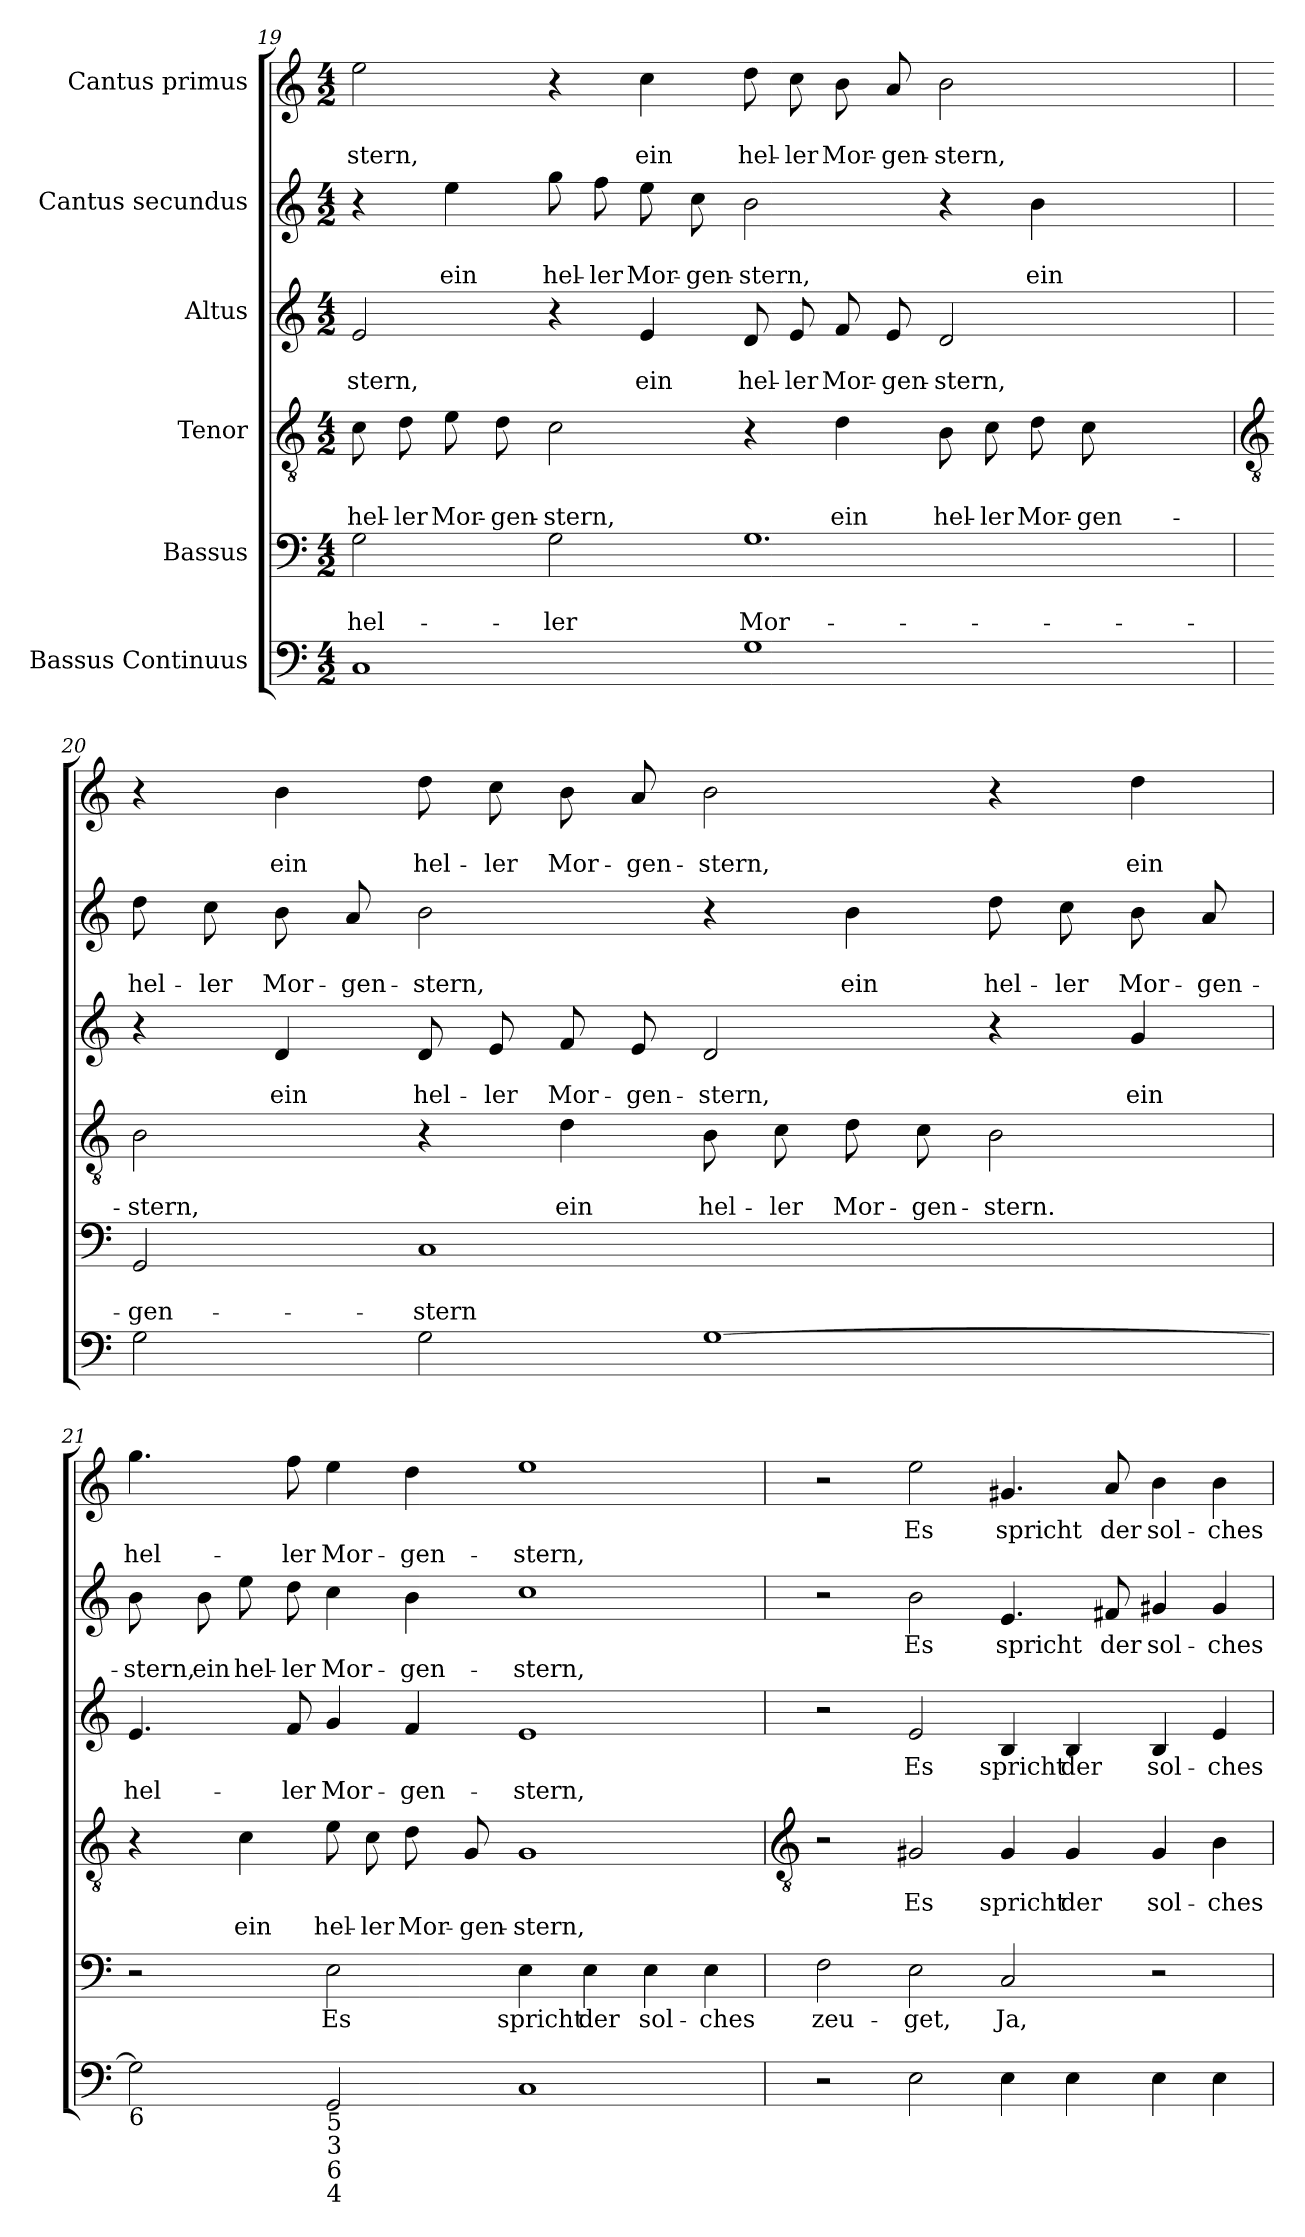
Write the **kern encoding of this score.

**kern	**kern	**text	**text	**kern	**text	**text	**kern	**text	**text	**kern	**text	**text	**kern	**text	**text
*part6	*part5	*part5	*part5	*part4	*part4	*part4	*part3	*part3	*part3	*part2	*part2	*part2	*part1	*part1	*part1
*staff6	*staff5	*staff5	*staff5	*staff4	*staff4	*staff4	*staff3	*staff3	*staff3	*staff2	*staff2	*staff2	*staff1	*staff1	*staff1
*I"Bassus Continuus	*I"Bassus	*	*	*I"Tenor	*	*	*I"Altus	*	*	*I"Cantus secundus	*	*	*I"Cantus primus	*	*
!!LO:LB:g=z
*clefF4	*clefF4	*	*	*clefGv2	*	*	*clefG2	*	*	*clefG2	*	*	*clefG2	*	*
*ITrd7c12	*	*	*	*	*	*	*	*	*	*	*	*	*	*	*
*k[]	*k[]	*	*	*k[]	*	*	*k[]	*	*	*k[]	*	*	*k[]	*	*
*C:	*C:	*	*	*C:	*	*	*C:	*	*	*C:	*	*	*C:	*	*
*M4/2	*M4/2	*	*	*M4/2	*	*	*M4/2	*	*	*M4/2	*	*	*M4/2	*	*
=19	=19	=19	=19	=19	=19	=19	=19	=19	=19	=19	=19	=19	=19	=19	=19
!	!	!	!LO:LY:b	!	!	!LO:LY:b	!	!	!LO:LY:b	!	!	!	!	!	!LO:LY:b
1CC	2G	.	hel-	8c	.	hel-	2e	.	-stern,	4r	.	.	2ee	.	-stern,
!	!	!	!	!	!	!LO:LY:b	!	!	!	!	!	!	!	!	!
.	.	.	.	8d	.	-ler	.	.	.	.	.	.	.	.	.
!	!	!	!	!	!	!LO:LY:b	!	!	!	!	!	!LO:LY:b	!	!	!
.	.	.	.	8e	.	Mor-	.	.	.	4ee	.	ein	.	.	.
!	!	!	!	!	!	!LO:LY:b	!	!	!	!	!	!	!	!	!
.	.	.	.	8d	.	-gen-	.	.	.	.	.	.	.	.	.
!	!	!	!LO:LY:b	!	!	!LO:LY:b	!	!	!	!	!	!LO:LY:b	!	!	!
.	2G	.	-ler	2c	.	-stern,	4r	.	.	8gg	.	hel-	4r	.	.
!	!	!	!	!	!	!	!	!	!	!	!	!LO:LY:b	!	!	!
.	.	.	.	.	.	.	.	.	.	8ff	.	-ler	.	.	.
!	!	!	!	!	!	!	!	!	!LO:LY:b	!	!	!LO:LY:b	!	!	!LO:LY:b
.	.	.	.	.	.	.	4e	.	ein	8ee	.	Mor-	4cc	.	ein
!	!	!	!	!	!	!	!	!	!	!	!	!LO:LY:b	!	!	!
.	.	.	.	.	.	.	.	.	.	8cc	.	-gen-	.	.	.
!	!	!	!LO:LY:b	!	!	!	!	!	!LO:LY:b	!	!	!LO:LY:b	!	!	!LO:LY:b
1GG	1.G	.	Mor-	4r	.	.	8d	.	hel-	2b	.	-stern,	8dd	.	hel-
!	!	!	!	!	!	!	!	!	!LO:LY:b	!	!	!	!	!	!LO:LY:b
.	.	.	.	.	.	.	8e	.	-ler	.	.	.	8cc	.	-ler
!	!	!	!	!	!	!LO:LY:b	!	!	!LO:LY:b	!	!	!	!	!	!LO:LY:b
.	.	.	.	4d	.	ein	8f	.	Mor-	.	.	.	8b	.	Mor-
!	!	!	!	!	!	!	!	!	!LO:LY:b	!	!	!	!	!	!LO:LY:b
.	.	.	.	.	.	.	8e	.	-gen-	.	.	.	8a	.	-gen-
!	!	!	!	!	!	!LO:LY:b	!	!	!LO:LY:b	!	!	!	!	!	!LO:LY:b
.	.	.	.	8B	.	hel-	2d	.	-stern,	4r	.	.	2b	.	-stern,
!	!	!	!	!	!	!LO:LY:b	!	!	!	!	!	!	!	!	!
.	.	.	.	8c	.	-ler	.	.	.	.	.	.	.	.	.
!	!	!	!	!	!	!LO:LY:b	!	!	!	!	!	!LO:LY:b	!	!	!
.	.	.	.	8d	.	Mor-	.	.	.	4b	.	ein	.	.	.
!	!	!	!	!	!	!LO:LY:b	!	!	!	!	!	!	!	!	!
.	.	.	.	8c	.	-gen-	.	.	.	.	.	.	.	.	.
2ryy	.	.	.	2ryy	.	.	2ryy	.	.	2ryy	.	.	2ryy	.	.
!!LO:LB:g=z
=20	=20	=20	=20	=20	=20	=20	=20	=20	=20	=20	=20	=20	=20	=20	=20
*	*	*	*	*clefGv2	*	*	*	*	*	*	*	*	*	*	*
!	!	!	!LO:LY:b	!	!	!LO:LY:b	!	!	!	!	!	!LO:LY:b	!	!	!
2GG	2GG	.	-gen-	2B	.	-stern,	4r	.	.	8dd	.	hel-	4r	.	.
!	!	!	!	!	!	!	!	!	!	!	!	!LO:LY:b	!	!	!
.	.	.	.	.	.	.	.	.	.	8cc	.	-ler	.	.	.
!	!	!	!	!	!	!	!	!	!LO:LY:b	!	!	!LO:LY:b	!	!	!LO:LY:b
.	.	.	.	.	.	.	4d	.	ein	8b	.	Mor-	4b	.	ein
!	!	!	!	!	!	!	!	!	!	!	!	!LO:LY:b	!	!	!
.	.	.	.	.	.	.	.	.	.	8a	.	-gen-	.	.	.
!	!	!	!LO:LY:b	!	!	!	!	!	!LO:LY:b	!	!	!LO:LY:b	!	!	!LO:LY:b
2GG	1C	.	-stern	4r	.	.	8d	.	hel-	2b	.	-stern,	8dd	.	hel-
!	!	!	!	!	!	!	!	!	!LO:LY:b	!	!	!	!	!	!LO:LY:b
.	.	.	.	.	.	.	8e	.	-ler	.	.	.	8cc	.	-ler
!	!	!	!	!	!	!LO:LY:b	!	!	!LO:LY:b	!	!	!	!	!	!LO:LY:b
.	.	.	.	4d	.	ein	8f	.	Mor-	.	.	.	8b	.	Mor-
!	!	!	!	!	!	!	!	!	!LO:LY:b	!	!	!	!	!	!LO:LY:b
.	.	.	.	.	.	.	8e	.	-gen-	.	.	.	8a	.	-gen-
!	!	!	!	!	!	!LO:LY:b	!	!	!LO:LY:b	!	!	!	!	!	!LO:LY:b
[1GG	.	.	.	8B	.	hel-	2d	.	-stern,	4r	.	.	2b	.	-stern,
!	!	!	!	!	!	!LO:LY:b	!	!	!	!	!	!	!	!	!
.	.	.	.	8c	.	-ler	.	.	.	.	.	.	.	.	.
!	!	!	!	!	!	!LO:LY:b	!	!	!	!	!	!LO:LY:b	!	!	!
.	.	.	.	8d	.	Mor-	.	.	.	4b	.	ein	.	.	.
!	!	!	!	!	!	!LO:LY:b	!	!	!	!	!	!	!	!	!
.	.	.	.	8c	.	-gen-	.	.	.	.	.	.	.	.	.
!	!	!	!	!	!	!LO:LY:b	!	!	!	!	!	!LO:LY:b	!	!	!
.	2ryy	.	.	2B	.	-stern.	4r	.	.	8dd	.	hel-	4r	.	.
!	!	!	!	!	!	!	!	!	!	!	!	!LO:LY:b	!	!	!
.	.	.	.	.	.	.	.	.	.	8cc	.	-ler	.	.	.
!	!	!	!	!	!	!	!	!	!LO:LY:b	!	!	!LO:LY:b	!	!	!LO:LY:b
.	.	.	.	.	.	.	4g	.	ein	8b	.	Mor-	4dd	.	ein
!	!	!	!	!	!	!	!	!	!	!	!	!LO:LY:b	!	!	!
.	.	.	.	.	.	.	.	.	.	8a	.	-gen-	.	.	.
!!LO:LB:g=z
=21	=21	=21	=21	=21	=21	=21	=21	=21	=21	=21	=21	=21	=21	=21	=21
!LO:TX:b:t=6	!	!	!	!	!	!	!	!	!	!	!	!	!	!	!
!	!	!	!	!	!	!	!	!	!LO:LY:b	!	!	!LO:LY:b	!	!	!LO:LY:b
2GG]	2r	.	.	4r	.	.	4.e	.	hel-	8b	.	-stern,	4.gg	.	hel-
!	!	!	!	!	!	!	!	!	!	!	!	!LO:LY:b	!	!	!
.	.	.	.	.	.	.	.	.	.	8b	.	ein	.	.	.
!	!	!	!	!	!	!LO:LY:b	!	!	!	!	!	!LO:LY:b	!	!	!
.	.	.	.	4c	.	ein	.	.	.	8ee	.	hel-	.	.	.
!	!	!	!	!	!	!	!	!	!LO:LY:b	!	!	!LO:LY:b	!	!	!LO:LY:b
.	.	.	.	.	.	.	8f	.	-ler	8dd	.	-ler	8ff	.	-ler
!LO:TX:b:t=5\n3	!	!	!	!	!	!	!	!	!	!	!	!	!	!	!
!LO:TX:b:t=6\n4	!	!	!	!	!	!	!	!	!	!	!	!	!	!	!
!	!	!LO:LY:b	!	!	!	!LO:LY:b	!	!	!LO:LY:b	!	!	!LO:LY:b	!	!	!LO:LY:b
2GGG	2E	Es	.	8e	.	hel-	4g	.	Mor-	4cc	.	Mor-	4ee	.	Mor-
!	!	!	!	!	!	!LO:LY:b	!	!	!	!	!	!	!	!	!
.	.	.	.	8c	.	-ler	.	.	.	.	.	.	.	.	.
!	!	!	!	!	!	!LO:LY:b	!	!	!LO:LY:b	!	!	!LO:LY:b	!	!	!LO:LY:b
.	.	.	.	8d	.	Mor-	4f	.	-gen-	4b	.	-gen-	4dd	.	-gen-
!	!	!	!	!	!	!LO:LY:b	!	!	!	!	!	!	!	!	!
.	.	.	.	8G	.	-gen-	.	.	.	.	.	.	.	.	.
!	!	!LO:LY:b	!	!	!	!LO:LY:b	!	!	!LO:LY:b	!	!	!LO:LY:b	!	!	!LO:LY:b
1CC	4E	spricht	.	1G	.	-stern,	1e	.	-stern,	1cc	.	-stern,	1ee	.	-stern,
!	!	!LO:LY:b	!	!	!	!	!	!	!	!	!	!	!	!	!
.	4E	der	.	.	.	.	.	.	.	.	.	.	.	.	.
!	!	!LO:LY:b	!	!	!	!	!	!	!	!	!	!	!	!	!
.	4E	sol-	.	.	.	.	.	.	.	.	.	.	.	.	.
!	!	!LO:LY:b	!	!	!	!	!	!	!	!	!	!	!	!	!
.	4E	-ches	.	.	.	.	.	.	.	.	.	.	.	.	.
!!LO:LB:g=z
=22	=22	=22	=22	=22	=22	=22	=22	=22	=22	=22	=22	=22	=22	=22	=22
*	*	*	*	*clefGv2	*	*	*	*	*	*	*	*	*	*	*
!	!	!LO:LY:b	!	!	!	!	!	!	!	!	!	!	!	!	!
2r	2F	zeu-	.	2r	.	.	2r	.	.	2r	.	.	2r	.	.
!	!	!LO:LY:b	!	!	!LO:LY:b	!	!	!LO:LY:b	!	!	!LO:LY:b	!	!	!LO:LY:b	!
2EE	2E	-get,	.	2G#X	Es	.	2e	Es	.	2b	Es	.	2ee	Es	.
!	!	!LO:LY:b	!	!	!LO:LY:b	!	!	!LO:LY:b	!	!	!LO:LY:b	!	!	!LO:LY:b	!
4EE	2C	Ja,	.	4G#	spricht	.	4B	spricht	.	4.e	spricht	.	4.g#X	spricht	.
!	!	!	!	!	!LO:LY:b	!	!	!LO:LY:b	!	!	!	!	!	!	!
4EE	.	.	.	4G#	der	.	4B	der	.	.	.	.	.	.	.
!	!	!	!	!	!	!	!	!	!	!	!LO:LY:b	!	!	!LO:LY:b	!
.	.	.	.	.	.	.	.	.	.	8f#X	der	.	8a	der	.
!	!	!	!	!	!LO:LY:b	!	!	!LO:LY:b	!	!	!LO:LY:b	!	!	!LO:LY:b	!
4EE	2r	.	.	4G#	sol-	.	4B	sol-	.	4g#X	sol-	.	4b	sol-	.
!	!	!	!	!	!LO:LY:b	!	!	!LO:LY:b	!	!	!LO:LY:b	!	!	!LO:LY:b	!
4EE	.	.	.	4B	-ches	.	4e	-ches	.	4g#	-ches	.	4b	-ches	.
=	=	=	=	=	=	=	=	=	=	=	=	=	=	=	=
*-	*-	*-	*-	*-	*-	*-	*-	*-	*-	*-	*-	*-	*-	*-	*-
